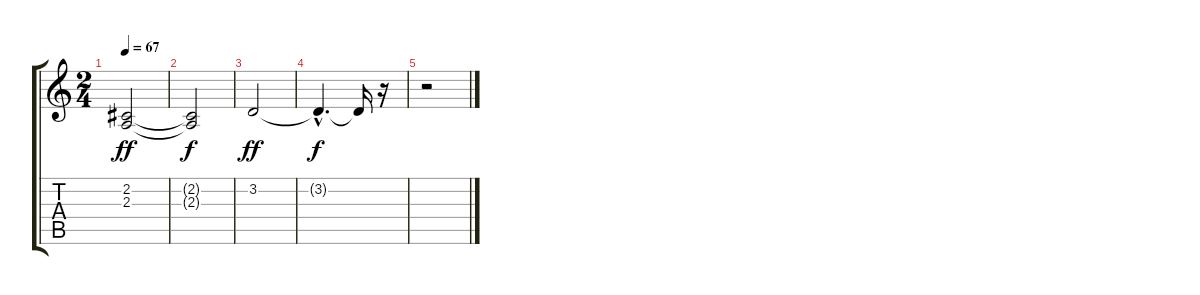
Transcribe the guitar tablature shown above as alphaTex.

\track "" {instrument pad2warm}
\staff {score tabs}
\tuning (E4 B3 G3 D3 A2 E2) {hide}
\ts (2 4)
\tempo 67
\clef g2
\ks c
(2.2 2.3).2{dy ff} |
(2.2{t} 2.3{t}).2{dy f} |
3.2.2{dy ff} |
3.2{hac t}.4{d dy f} 3.2{t}.16 r.16 |
r.2
